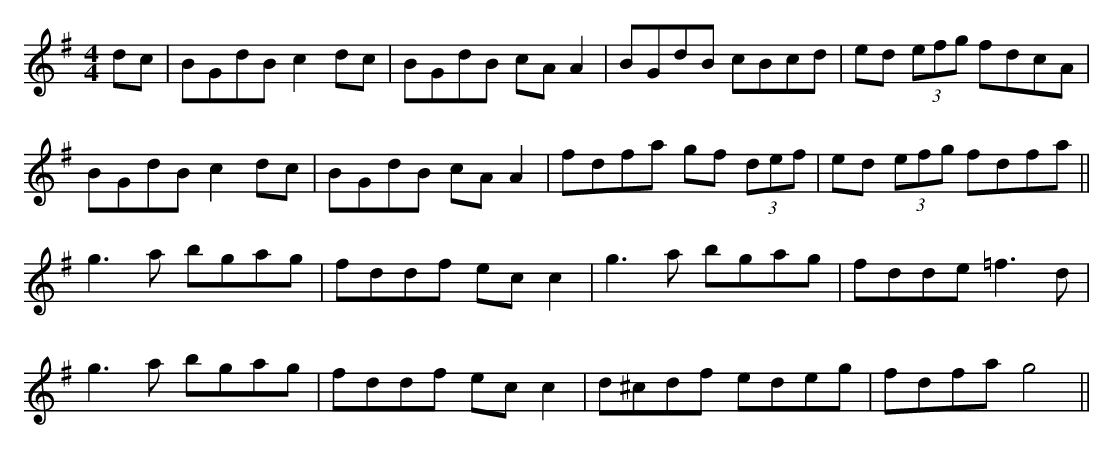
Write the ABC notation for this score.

X:1
M:4/4
K:G
dc|BGdB c2dc|BGdB cA A2|BGdB cBcd|ed (3efg fdcA|
BGdB c2dc|BGdB cA A2|fdfa gf (3def|ed (3efg fdfa||
g3a bgag|fddf ec c2|g3a bgag|fdde =f3d|
g3a bgag|fddf ec c2|d^cdf edeg|fdfa g4||
